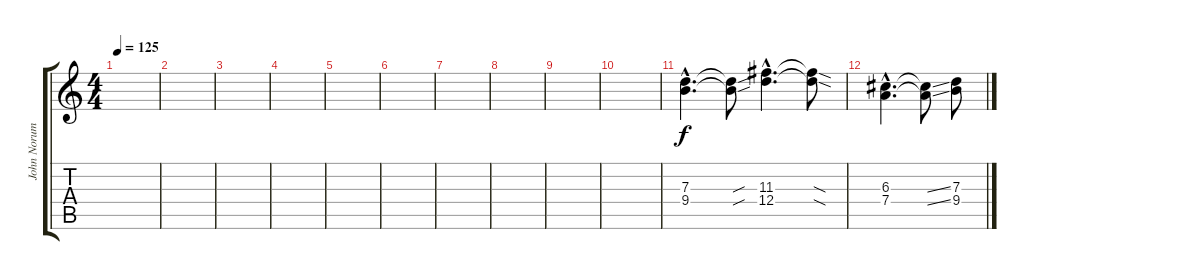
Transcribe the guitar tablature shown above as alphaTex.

\track ("John Norum Solo" "John Norum") {instrument distortionguitar}
\staff {score tabs}
\tuning (E4 B3 G3 D3 A2 E2) {hide}
\ts (4 4)
\tempo 125
\clef g2
\ks c
|
|
|
|
|
|
|
|
|
|
(7.3{hac} 9.4{hac}).4{d volume 7} (7.3{sou t} 9.4{sou t}).8 (11.3{hac} 12.4{hac}).4{d} (11.3{sod t} 12.4{sod t}).8 |
(6.3{hac} 7.4{hac}).4{d} (6.3{ss t} 7.4{ss t}).8 (7.3 9.4).8
